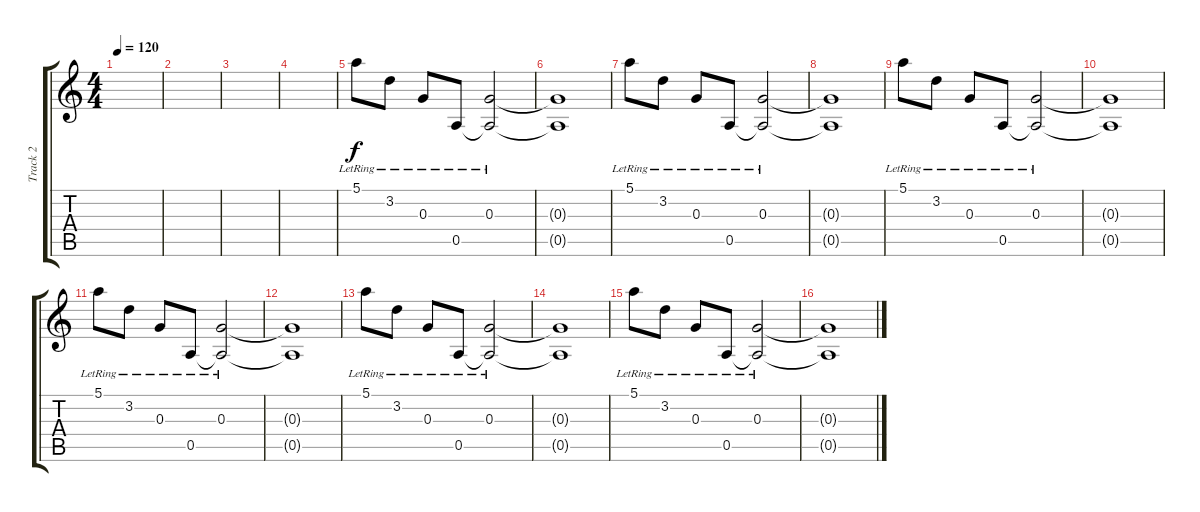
\track ("Track 2" "Track 2") {instrument acousticguitarnylon}
\staff {score tabs}
\tuning (E4 B3 G3 D3 A2 E2) {hide}
\ts (4 4)
\tempo 120
\clef g2
\ks c
|
|
|
|
5.1{lr}.8 3.2{lr}.8 0.3{lr}.8 0.5{lr}.8 (0.3{lr} 0.5{t}).2 |
(0.3{t} 0.5{t}).1 |
5.1{lr}.8 3.2{lr}.8 0.3{lr}.8 0.5{lr}.8 (0.3{lr} 0.5{t}).2 |
(0.3{t} 0.5{t}).1 |
5.1{lr}.8 3.2{lr}.8 0.3{lr}.8 0.5{lr}.8 (0.3{lr} 0.5{t}).2 |
(0.3{t} 0.5{t}).1 |
5.1{lr}.8 3.2{lr}.8 0.3{lr}.8 0.5{lr}.8 (0.3{lr} 0.5{t}).2 |
(0.3{t} 0.5{t}).1 |
5.1{lr}.8 3.2{lr}.8 0.3{lr}.8 0.5{lr}.8 (0.3{lr} 0.5{t}).2 |
(0.3{t} 0.5{t}).1 |
5.1{lr}.8 3.2{lr}.8 0.3{lr}.8 0.5{lr}.8 (0.3{lr} 0.5{t}).2 |
(0.3{t} 0.5{t}).1
